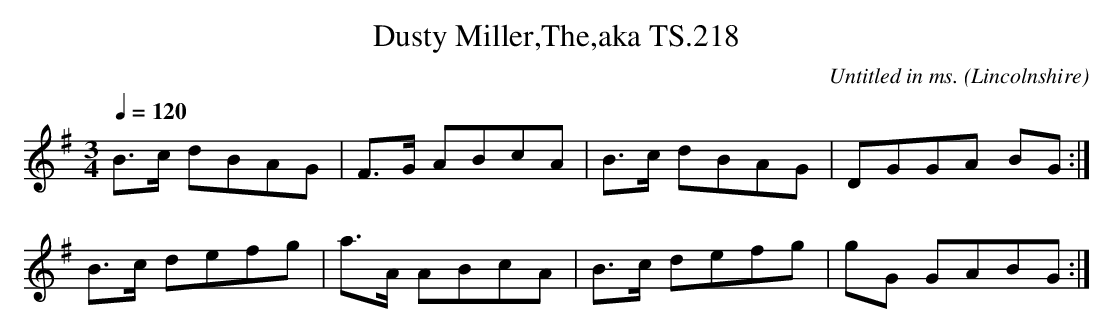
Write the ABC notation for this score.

X:1
T:Dusty Miller,The,aka TS.218
C:Untitled in ms.
L:1/8
M:3/4
O:Lincolnshire
Q:1/4=120
K:G
B>c dBAG|F>G ABcA|B>c dBAG|DGGA BG:|!
B>c defg|a>A ABcA|B>c defg|gG GABG:|]
